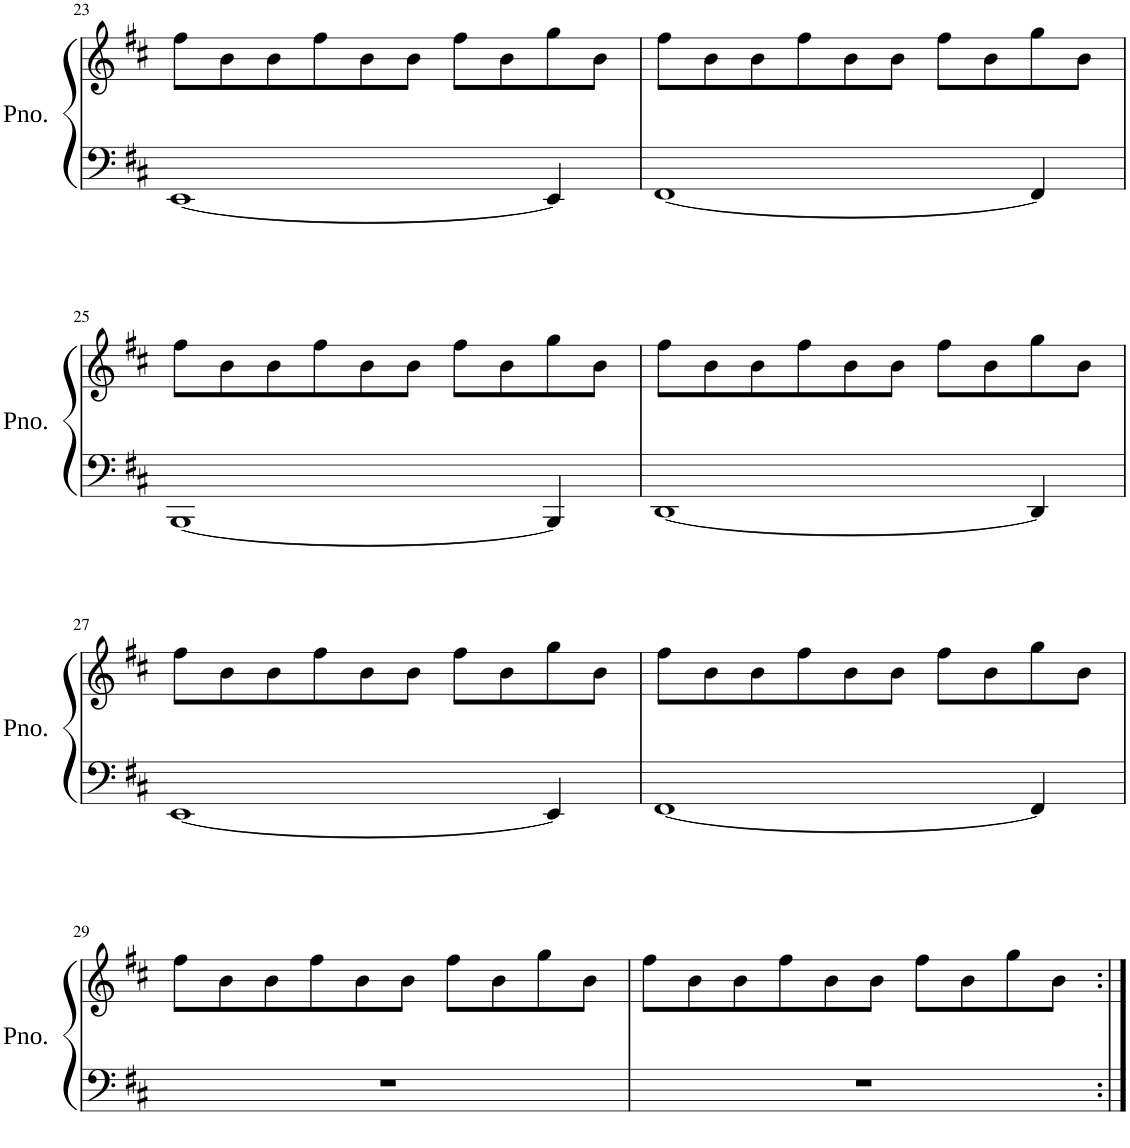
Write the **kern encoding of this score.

**kern	**kern
*part1	*part1
*staff2	*staff1
*I"Piano	*
*I'Pno.	*
!!LO:PB:g=z
*clefF4	*clefG2
*k[f#c#]	*k[f#c#]
*M5/4	*M5/4
=23	=23
[1EE	8ff#\L
.	8b\
.	8b\
.	8ff#\
.	8b\
.	8b\J
.	8ff#\L
.	8b\
4EE/]	8gg\
.	8b\J
=24	=24
[1FF#	8ff#\L
.	8b\
.	8b\
.	8ff#\
.	8b\
.	8b\J
.	8ff#\L
.	8b\
4FF#/]	8gg\
.	8b\J
!!LO:LB:g=z
=25	=25
[1BBB	8ff#\L
.	8b\
.	8b\
.	8ff#\
.	8b\
.	8b\J
.	8ff#\L
.	8b\
4BBB/]	8gg\
.	8b\J
=26	=26
[1DD	8ff#\L
.	8b\
.	8b\
.	8ff#\
.	8b\
.	8b\J
.	8ff#\L
.	8b\
4DD/]	8gg\
.	8b\J
!!LO:LB:g=z
=27	=27
[1EE	8ff#\L
.	8b\
.	8b\
.	8ff#\
.	8b\
.	8b\J
.	8ff#\L
.	8b\
4EE/]	8gg\
.	8b\J
=28	=28
[1FF#	8ff#\L
.	8b\
.	8b\
.	8ff#\
.	8b\
.	8b\J
.	8ff#\L
.	8b\
4FF#/]	8gg\
.	8b\J
!!LO:LB:g=z
=29	=29
4%5r	8ff#\L
.	8b\
.	8b\
.	8ff#\
.	8b\
.	8b\J
.	8ff#\L
.	8b\
.	8gg\
.	8b\J
=30	=30
4%5r	8ff#\L
.	8b\
.	8b\
.	8ff#\
.	8b\
.	8b\J
.	8ff#\L
.	8b\
.	8gg\
.	8b\J
=:|!	=:|!
*-	*-
